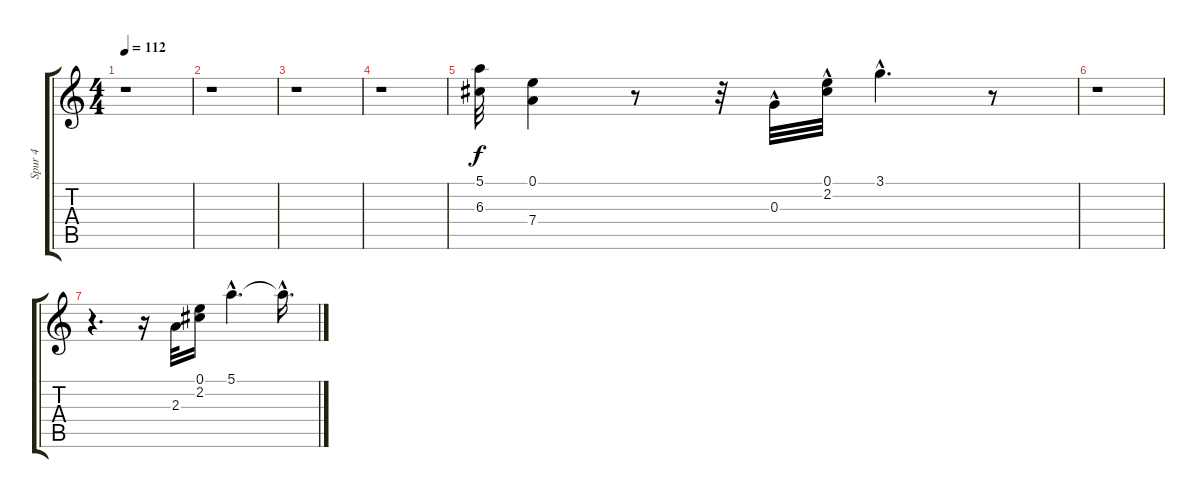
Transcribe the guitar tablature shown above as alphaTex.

\track ("Spur 4" "Spur 4") {instrument electricguitarmuted}
\staff {score tabs}
\tuning (E4 B3 G3 D3 A2 E2) {hide}
\ts (4 4)
\tempo 112
\clef g2
\ks c
r.1{dy mf} |
r.1 |
r.1 |
r.1 |
(5.1 6.3).32{dy f} (0.1 7.4).4 r.8 r.32 0.3{hac}.32 (0.1{hac} 2.2{hac}).32 3.1{hac}.4{d} r.8 |
r.1 |
r.4{d} r.16 2.3.32 (0.1 2.2).16 5.1{hac}.4{d} 5.1{hac t}.16{d}
